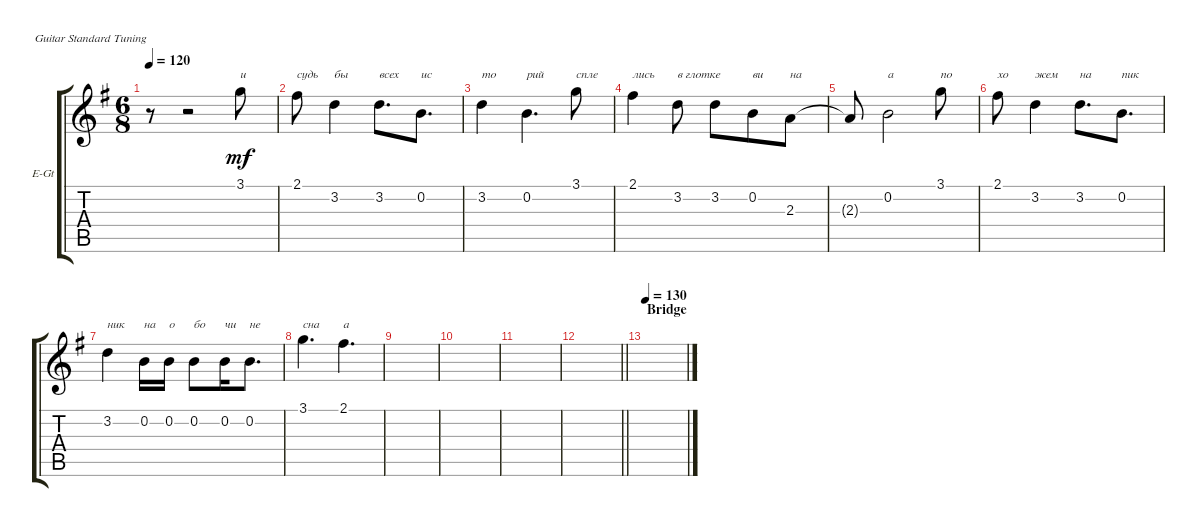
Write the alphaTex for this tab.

\bracketExtendMode groupsimilarinstruments
\firstSystemTrackNameOrientation horizontal
\otherSystemsTrackNameOrientation horizontal
\track ("vocal 3 (Artur Potemkin)" "E-Gt") {instrument electricguitarclean}
\staff {score tabs}
\tuning (E4 B3 G3 D3 A2 E2)
\ts (6 8)
\tempo 120
\clef g2
\scale
0.333333
\ks eminor
r.8{dy mf} r.2 3.1.8{txt "и"} |
\scale
0.333333 2.1.8{txt "судь"} 3.2.4{txt "бы"} 3.2.8{d txt "всех"} 0.2.8{d txt "ис"} |
\scale
0.333333 3.2.4{txt "то"} 0.2.4{d txt "рий"} 3.1.8{txt "спле"} |
\scale
0.333333 2.1.4{txt "лись"} 3.2.8{txt "в глотке"} 3.2.8 0.2.8{txt "ви"} 2.3.8{txt "на"} |
\scale
0.333333 2.3{t}.8 0.2.2{txt "а"} 3.1.8{txt "по"} |
\scale
0.333333 2.1.8{txt "хо"} 3.2.4{txt "жем"} 3.2.8{d txt "на"} 0.2.8{d txt "пик"} |
\scale
0.333333 3.2.4{txt "ник"} 0.2.16{txt "на"} 0.2.16{txt "о"} 0.2.8{txt "бо"} 0.2.16{txt "чи"} 0.2.8{d txt "не"} |
\scale
0.333333 3.1.4{d txt "сна"} 2.1.4{d txt "а"} |
\scale
0.333333 |
\scale
0.333333 |
\scale
0.333333 |
\scale
0.333333
\barLineRight lightlight
|
\section ("" "Bridge")
\tempo 130
\scale
0.333333 |
\scale
0.333333 |
\scale
0.333333 |
\scale
0.333333
